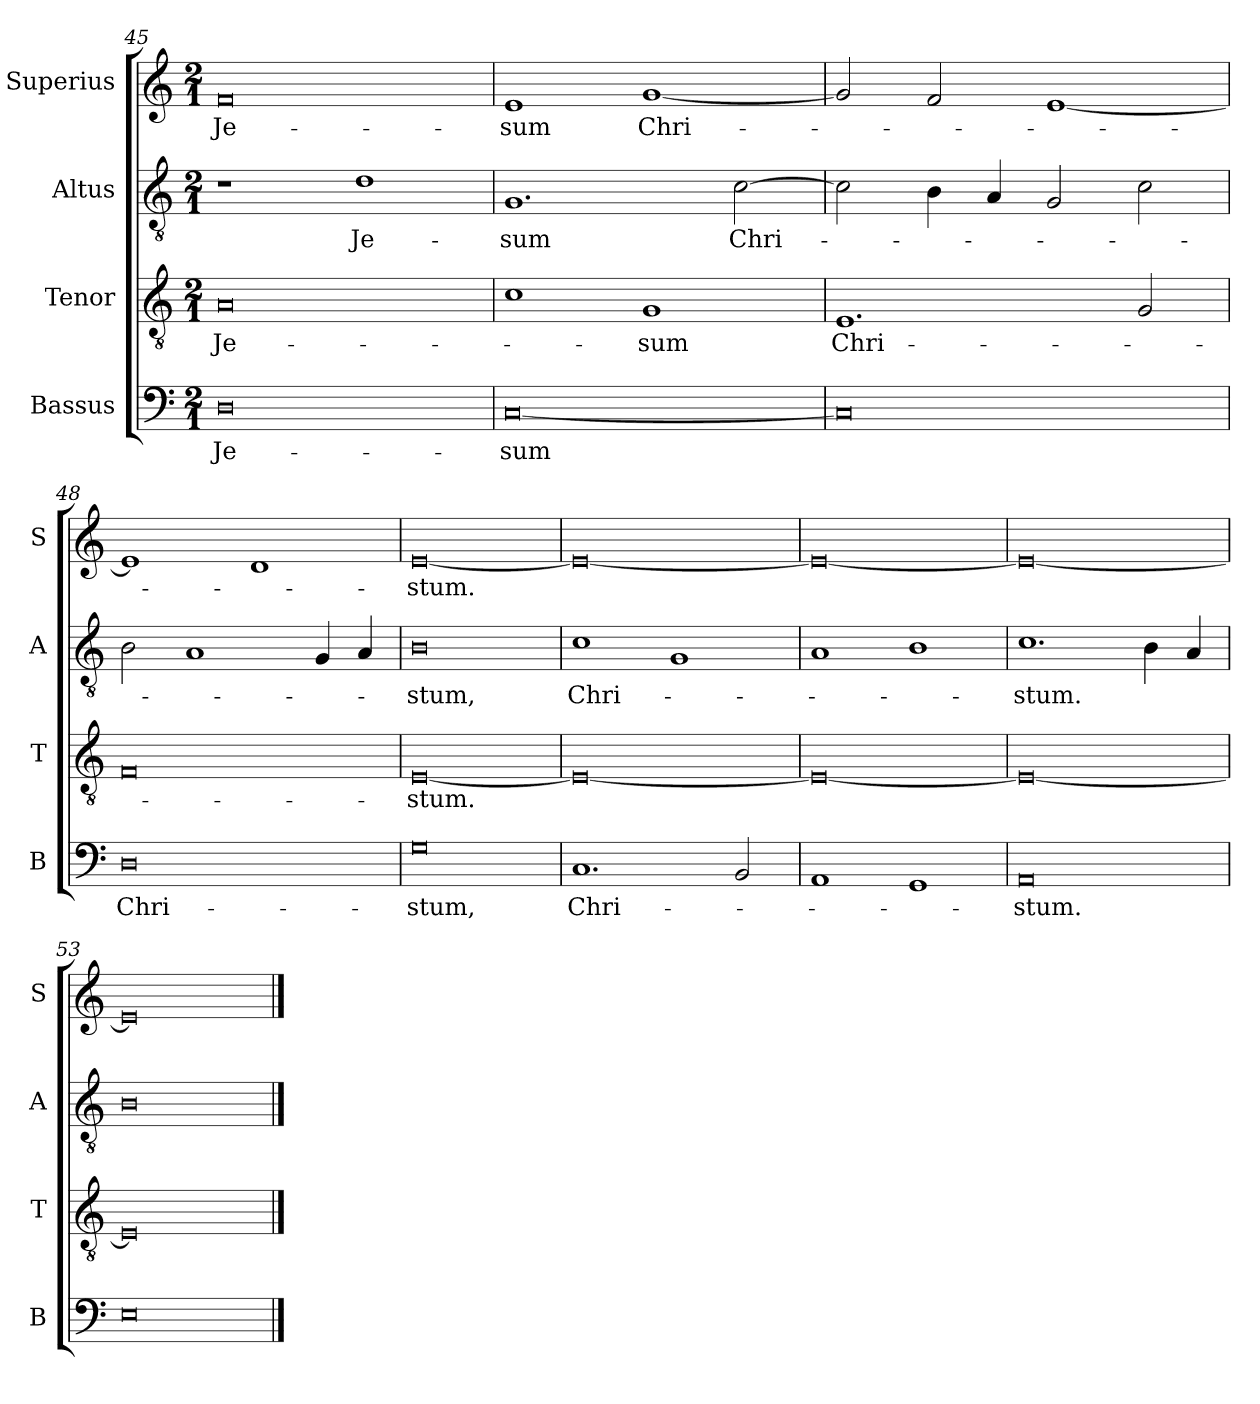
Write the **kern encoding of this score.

**kern	**text	**kern	**text	**kern	**text	**kern	**text
*part4	*part4	*part3	*part3	*part2	*part2	*part1	*part1
*staff4	*staff4	*staff3	*staff3	*staff2	*staff2	*staff1	*staff1
*I"Bassus	*	*I"Tenor	*	*I"Altus	*	*I"Superius	*
*I'B	*	*I'T	*	*I'A	*	*I'S	*
*clefF4	*	*clefGv2	*	*clefGv2	*	*clefG2	*
*k[]	*	*k[]	*	*k[]	*	*k[]	*
*C:	*	*C:	*	*C:	*	*C:	*
*M2/1	*	*M2/1	*	*M2/1	*	*M2/1	*
=45	=45	=45	=45	=45	=45	=45	=45
0D	Je-	0A	Je-	1r	.	0f	Je-
.	.	.	.	1d	Je-	.	.
=46	=46	=46	=46	=46	=46	=46	=46
[0C	-sum	1c	.	1.G	-sum	1e	-sum
.	.	1G	-sum	.	.	[1g	Chri-
.	.	.	.	[2c	Chri-	.	.
=47	=47	=47	=47	=47	=47	=47	=47
0C]	.	1.E	Chri-	2c]	.	2g]	.
.	.	.	.	4B	.	2f	.
.	.	.	.	4A	.	.	.
.	.	.	.	2G	.	[1e	.
.	.	2G	.	2c	.	.	.
=48	=48	=48	=48	=48	=48	=48	=48
0D	Chri-	0F	.	2B	.	1e]	.
.	.	.	.	1A	.	.	.
.	.	.	.	.	.	1d	.
.	.	.	.	4G	.	.	.
.	.	.	.	4A	.	.	.
=49	=49	=49	=49	=49	=49	=49	=49
0G	-stum,	[0E	-stum.	0B	-stum,	[0e	-stum.
=50	=50	=50	=50	=50	=50	=50	=50
!	!LO:LY:i	!	!	!	!LO:LY:i	!	!
1.C	Chri-	0E_	.	1c	Chri-	0e_	.
.	.	.	.	1G	.	.	.
2BB	.	.	.	.	.	.	.
=51	=51	=51	=51	=51	=51	=51	=51
1AA	.	0E_	.	1A	.	0e_	.
1GG	.	.	.	1B	.	.	.
=52	=52	=52	=52	=52	=52	=52	=52
!	!LO:LY:i	!	!	!	!LO:LY:i	!	!
0AA	-stum.	0E_	.	1.c	-stum.	0e_	.
.	.	.	.	4B	.	.	.
.	.	.	.	4A	.	.	.
=53	=53	=53	=53	=53	=53	=53	=53
0E	.	0E]	.	0B	.	0e]	.
==	==	==	==	==	==	==	==
*-	*-	*-	*-	*-	*-	*-	*-
